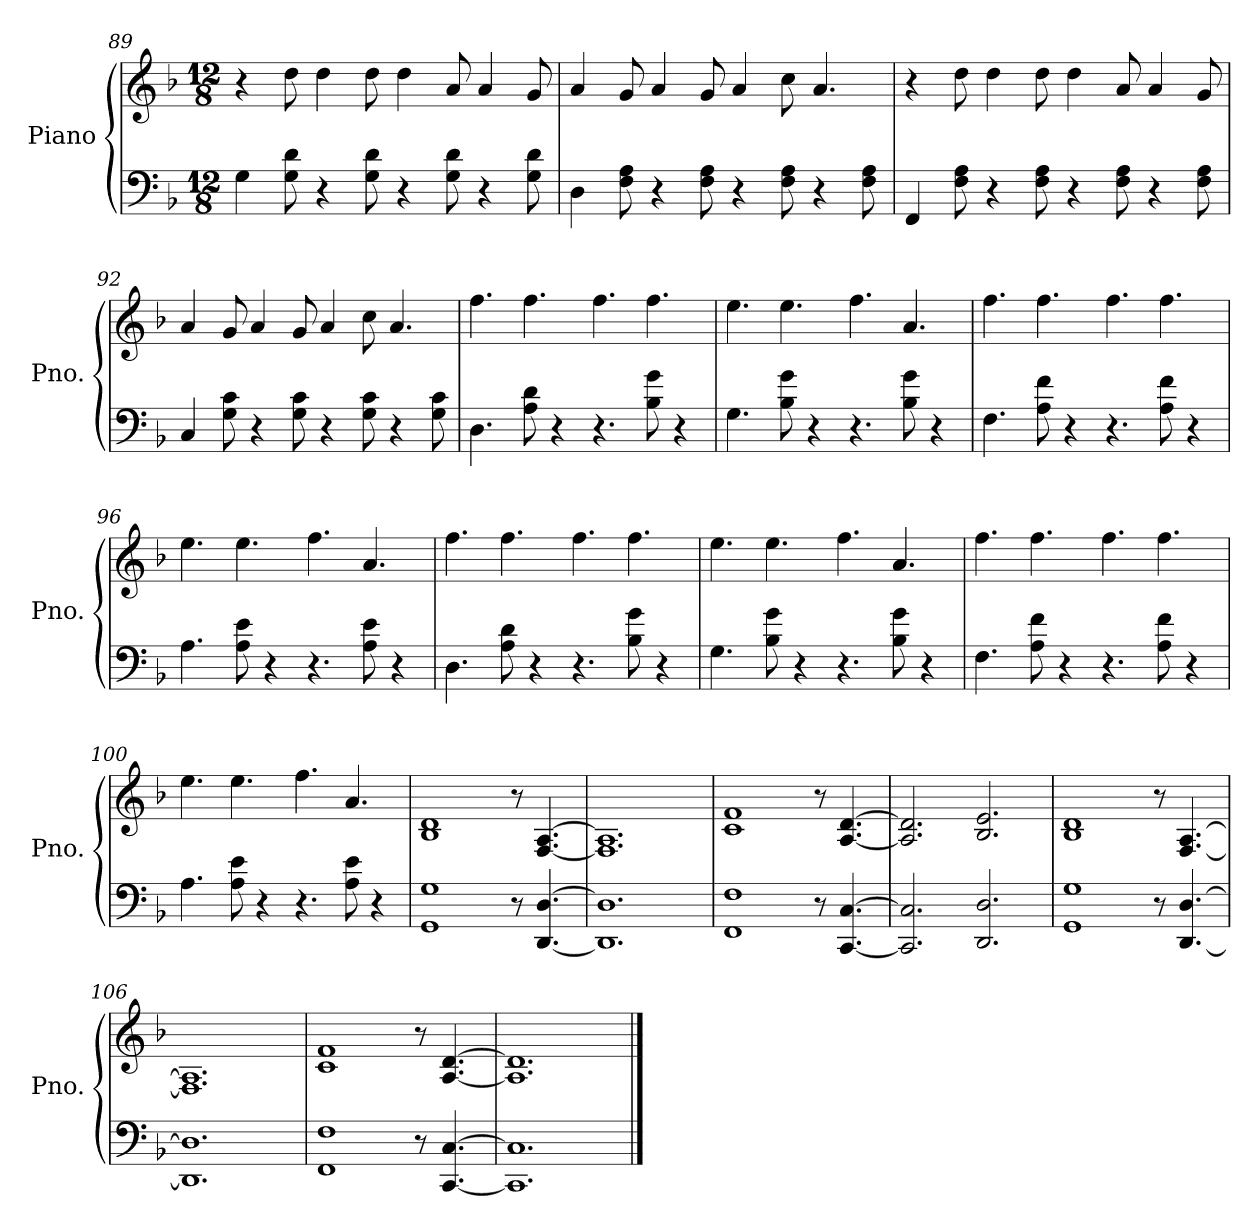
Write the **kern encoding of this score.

**kern	**kern
*part1	*part1
*staff2	*staff1
*I"Piano	*
*I'Pno.	*
*clefF4	*clefG2
*k[b-]	*k[b-]
*M12/8	*M12/8
=89	=89
4G\	4r
8G\ 8d\	8dd\
4r	4dd\
8G\ 8d\	8dd\
4r	4dd\
8G\ 8d\	8a/
4r	4a/
8G\ 8d\	8g/
=90	=90
4D\	4a/
8F\ 8A\	8g/
4r	4a/
8F\ 8A\	8g/
4r	4a/
8F\ 8A\	8cc\
4r	4.a/
8F\ 8A\	.
=91	=91
4FF/	4r
8F\ 8A\	8dd\
4r	4dd\
8F\ 8A\	8dd\
4r	4dd\
8F\ 8A\	8a/
4r	4a/
8F\ 8A\	8g/
!!LO:LB:g=z
=92	=92
4C/	4a/
8G\ 8c\	8g/
4r	4a/
8G\ 8c\	8g/
4r	4a/
8G\ 8c\	8cc\
4r	4.a/
8G\ 8c\	.
=93	=93
4.D\	4.ff\
8A\ 8d\	4.ff\
4r	.
4.r	4.ff\
8B-\ 8g\	4.ff\
4r	.
=94	=94
4.G\	4.ee\
8B-\ 8g\	4.ee\
4r	.
4.r	4.ff\
8B-\ 8g\	4.a/
4r	.
=95	=95
4.F\	4.ff\
8A\ 8f\	4.ff\
4r	.
4.r	4.ff\
8A\ 8f\	4.ff\
4r	.
=96	=96
4.A\	4.ee\
8A\ 8e\	4.ee\
4r	.
4.r	4.ff\
8A\ 8e\	4.a/
4r	.
!!LO:PB:g=z
=97	=97
4.D\	4.ff\
8A\ 8d\	4.ff\
4r	.
4.r	4.ff\
8B-\ 8g\	4.ff\
4r	.
=98	=98
4.G\	4.ee\
8B-\ 8g\	4.ee\
4r	.
4.r	4.ff\
8B-\ 8g\	4.a/
4r	.
=99	=99
4.F\	4.ff\
8A\ 8f\	4.ff\
4r	.
4.r	4.ff\
8A\ 8f\	4.ff\
4r	.
=100	=100
4.A\	4.ee\
8A\ 8e\	4.ee\
4r	.
4.r	4.ff\
8A\ 8e\	4.a/
4r	.
=101	=101
1GG 1G	1B- 1d
8r	8r
[4.DD/ [4.D/	[4.F/ [4.A/
=102	=102
1.DD] 1.D]	1.F] 1.A]
=103	=103
1FF 1F	1c 1f
8r	8r
[4.CC/ [4.C/	[4.A/ [4.d/
!!LO:LB:g=z
=104	=104
2.CC/] 2.C/]	2.A/] 2.d/]
2.DD/ 2.D/	2.B-/ 2.e/
=105	=105
1GG 1G	1B- 1d
8r	8r
[4.DD/ [4.D/	[4.F/ [4.A/
=106	=106
1.DD] 1.D]	1.F] 1.A]
=107	=107
1FF 1F	1c 1f
8r	8r
[4.CC/ [4.C/	[4.A/ [4.d/
=108	=108
1.CC] 1.C]	1.A] 1.d]
==	==
*-	*-
